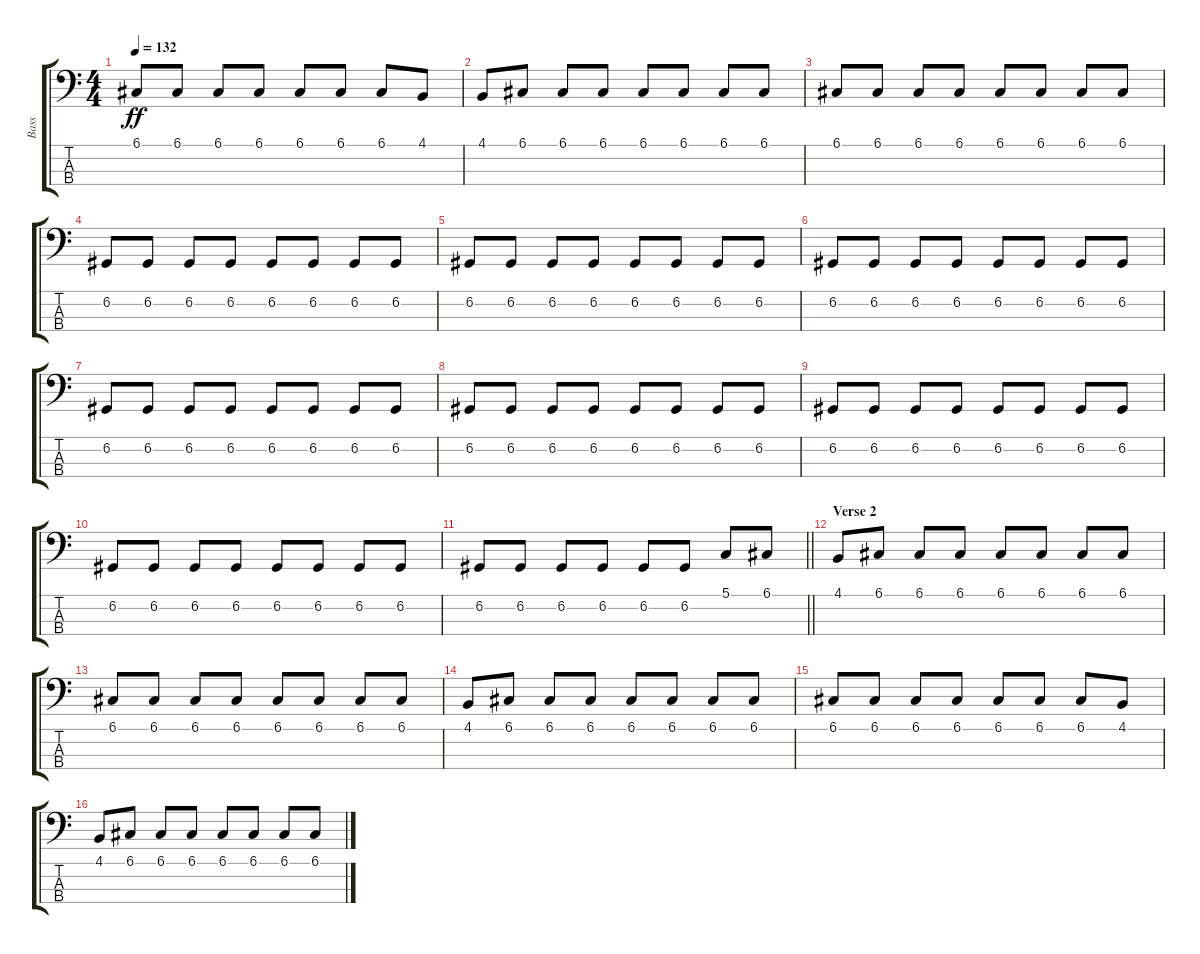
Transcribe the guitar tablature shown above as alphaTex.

\track ("Bass" "Bass") {instrument lead8bassandlead}
\staff {score tabs}
\tuning (G2 D2 A1 E1) {hide}
\ts (4 4)
\tempo 132
\clef f4
\ks c
6.1.8{dy ff} 6.1.8 6.1.8 6.1.8 6.1.8 6.1.8 6.1.8 4.1.8 |
4.1.8 6.1.8 6.1.8 6.1.8 6.1.8 6.1.8 6.1.8 6.1.8 |
6.1.8 6.1.8 6.1.8 6.1.8 6.1.8 6.1.8 6.1.8 6.1.8 |
6.2.8 6.2.8 6.2.8 6.2.8 6.2.8 6.2.8 6.2.8 6.2.8 |
6.2.8 6.2.8 6.2.8 6.2.8 6.2.8 6.2.8 6.2.8 6.2.8 |
6.2.8 6.2.8 6.2.8 6.2.8 6.2.8 6.2.8 6.2.8 6.2.8 |
6.2.8 6.2.8 6.2.8 6.2.8 6.2.8 6.2.8 6.2.8 6.2.8 |
6.2.8 6.2.8 6.2.8 6.2.8 6.2.8 6.2.8 6.2.8 6.2.8 |
6.2.8 6.2.8 6.2.8 6.2.8 6.2.8 6.2.8 6.2.8 6.2.8 |
6.2.8 6.2.8 6.2.8 6.2.8 6.2.8 6.2.8 6.2.8 6.2.8 |
\barLineRight lightlight
6.2.8 6.2.8 6.2.8 6.2.8 6.2.8 6.2.8 5.1.8 6.1.8 |
\section ("" "Verse 2")
4.1.8 6.1.8 6.1.8 6.1.8 6.1.8 6.1.8 6.1.8 6.1.8 |
6.1.8 6.1.8 6.1.8 6.1.8 6.1.8 6.1.8 6.1.8 6.1.8 |
4.1.8 6.1.8 6.1.8 6.1.8 6.1.8 6.1.8 6.1.8 6.1.8 |
6.1.8 6.1.8 6.1.8 6.1.8 6.1.8 6.1.8 6.1.8 4.1.8 |
4.1.8 6.1.8 6.1.8 6.1.8 6.1.8 6.1.8 6.1.8 6.1.8
